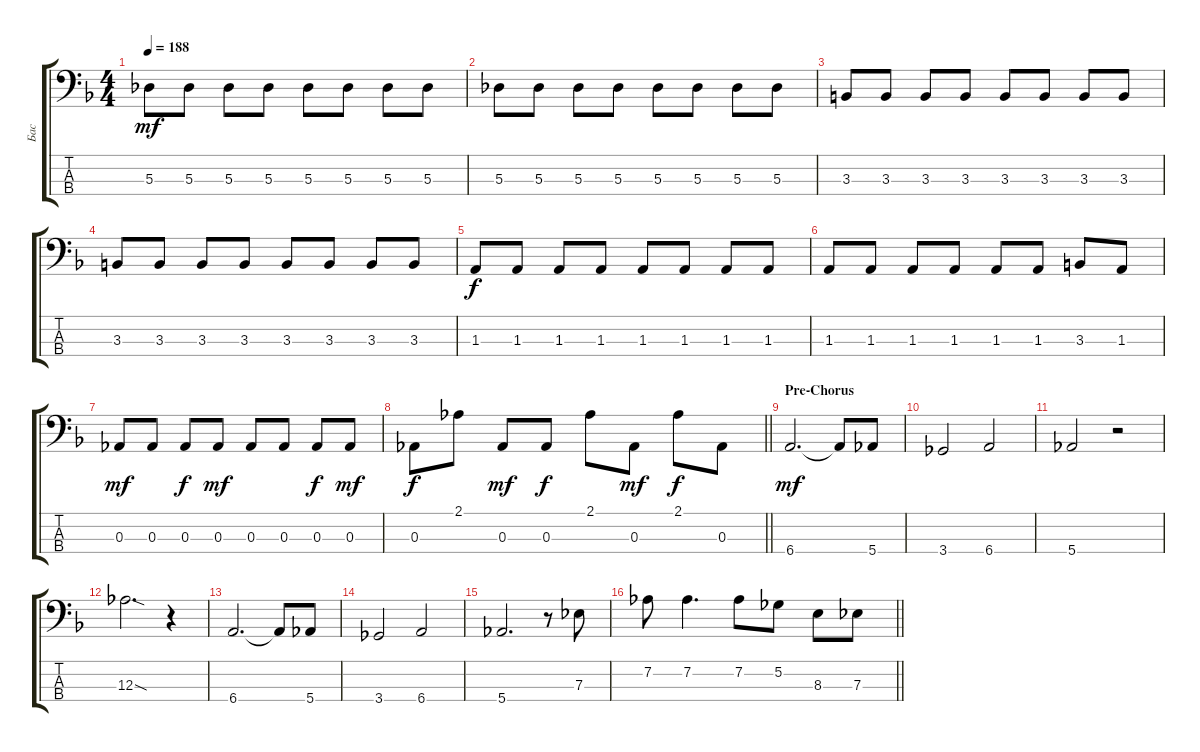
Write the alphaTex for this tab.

\track ("Бас" "Бас") {instrument electricbassfinger bank 7}
\staff {score tabs}
\tuning (Gb2 Db2 Ab1 Eb1) {hide}
\ts (4 4)
\tempo 188
\clef f4
\ks dminor
5.3.8{dy mf} 5.3.8 5.3.8 5.3.8 5.3.8 5.3.8 5.3.8 5.3.8 |
5.3.8 5.3.8 5.3.8 5.3.8 5.3.8 5.3.8 5.3.8 5.3.8 |
3.3.8 3.3.8 3.3.8 3.3.8 3.3.8 3.3.8 3.3.8 3.3.8 |
3.3.8 3.3.8 3.3.8 3.3.8 3.3.8 3.3.8 3.3.8 3.3.8 |
1.3.8{dy f} 1.3.8 1.3.8 1.3.8 1.3.8 1.3.8 1.3.8 1.3.8 |
1.3.8 1.3.8 1.3.8 1.3.8 1.3.8 1.3.8 3.3.8 1.3.8 |
0.3.8{dy mf} 0.3.8 0.3.8{dy f} 0.3.8{dy mf} 0.3.8 0.3.8 0.3.8{dy f} 0.3.8{dy mf} |
\barLineRight lightlight
0.3.8{dy f} 2.1.8 0.3.8{dy mf} 0.3.8{dy f} 2.1.8 0.3.8{dy mf} 2.1.8{dy f} 0.3.8 |
\section ("" "Pre-Chorus")
6.4.2{d dy mf} 6.4{t}.8 5.4.8 |
3.4.2 6.4.2 |
5.4.2 r.2 |
12.3{sod}.2{d} r.4 |
6.4.2{d} 6.4{t}.8 5.4.8 |
3.4.2 6.4.2 |
5.4.2{d} r.8 7.3.8 |
\barLineRight lightlight
7.2.8 7.2.4{d} 7.2.8 5.2.8 8.3.8 7.3.8
